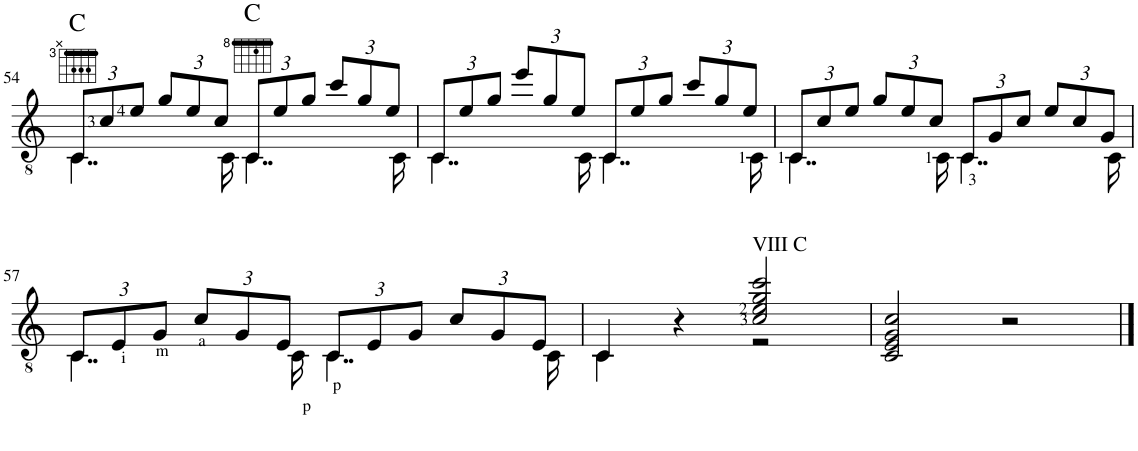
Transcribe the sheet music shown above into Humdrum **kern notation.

**kern	**harte
*part1	*part1
*staff1	*
*I"Guitar	*
*I'Guit.	*
!!LO:PB:g=z
*clefGv2	*
*k[]	*
*M4/4	*
*Xbrackettup	*
=54	=54
*^	*
12C/L	4..C\	C:maj
12c/	.	.
12e/J	.	.
12g/L	.	.
12e/	.	.
12c/J	.	.
.	16C\	.
12C/L	4..C\	C:maj
12e/	.	.
12g/J	.	.
12cc/L	.	.
12g/	.	.
12e/J	.	.
.	16C\	.
=55	=55	=55
12C/L	4..C\	.
12e/	.	.
12g/J	.	.
12ee/L	.	.
12g/	.	.
12e/J	.	.
.	16C\	.
12C/L	4..C\	.
12e/	.	.
12g/J	.	.
12cc/L	.	.
12g/	.	.
12e/J	.	.
.	16C\	.
=56	=56	=56
12C/L	4..C\	.
12c/	.	.
12e/J	.	.
12g/L	.	.
12e/	.	.
12c/J	.	.
.	16C\	.
12C/L	4..C\	.
12G/	.	.
12c/J	.	.
12e/L	.	.
12c/	.	.
12G/J	.	.
.	16C\	.
!!LO:LB:g=z	!!
=57	=57	=57
12C/L	4..C\	.
12E/	.	.
12G/J	.	.
12c/L	.	.
12G/	.	.
12E/J	.	.
.	16C\	.
12C/L	4..C\	.
12E/	.	.
12G/J	.	.
12c/L	.	.
12G/	.	.
12E/J	.	.
.	16C\	.
=58	=58	=58
4C/	4C\	.
4r	4ryy	.
!LO:TX:a:t=VIII C	!	!
2c/ 2e/ 2g/ 2cc/	2r	.
*v	*v	*
=59	=59
2C/ 2E/ 2G/ 2c/	.
2r	.
==	==
*-	*-
